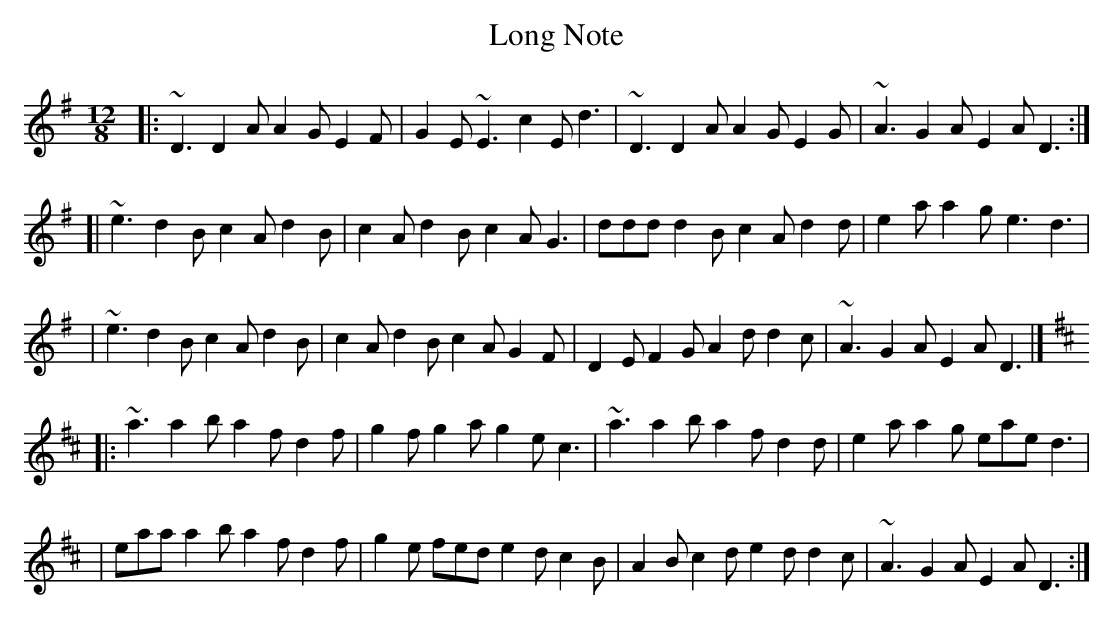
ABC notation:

X:1
T:Long Note
M:12/8
L:1/8
K:Dmix
|: ~D3 D2A A2G E2F | G2E ~E3 c2E d3  | ~D3 D2A A2G E2G | ~A3 G2A E2A D3 :|
[| ~e3 d2B c2A d2B | c2A d2B c2A G3  | ddd d2B c2A d2d | e2a a2g e3  d3  |
|  ~e3 d2B c2A d2B | c2A d2B c2A G2F | D2E F2G A2d d2c | ~A3 G2A E2A D3 |][K:D]
|: ~a3 a2b a2f d2f | g2f g2a g2e c3  | ~a3 a2b a2f d2d | e2a a2g eae d3  |
|  eaa a2b a2f d2f | g2e fed e2d c2B | A2B c2d e2d d2c | ~A3 G2A E2A D3 :|
